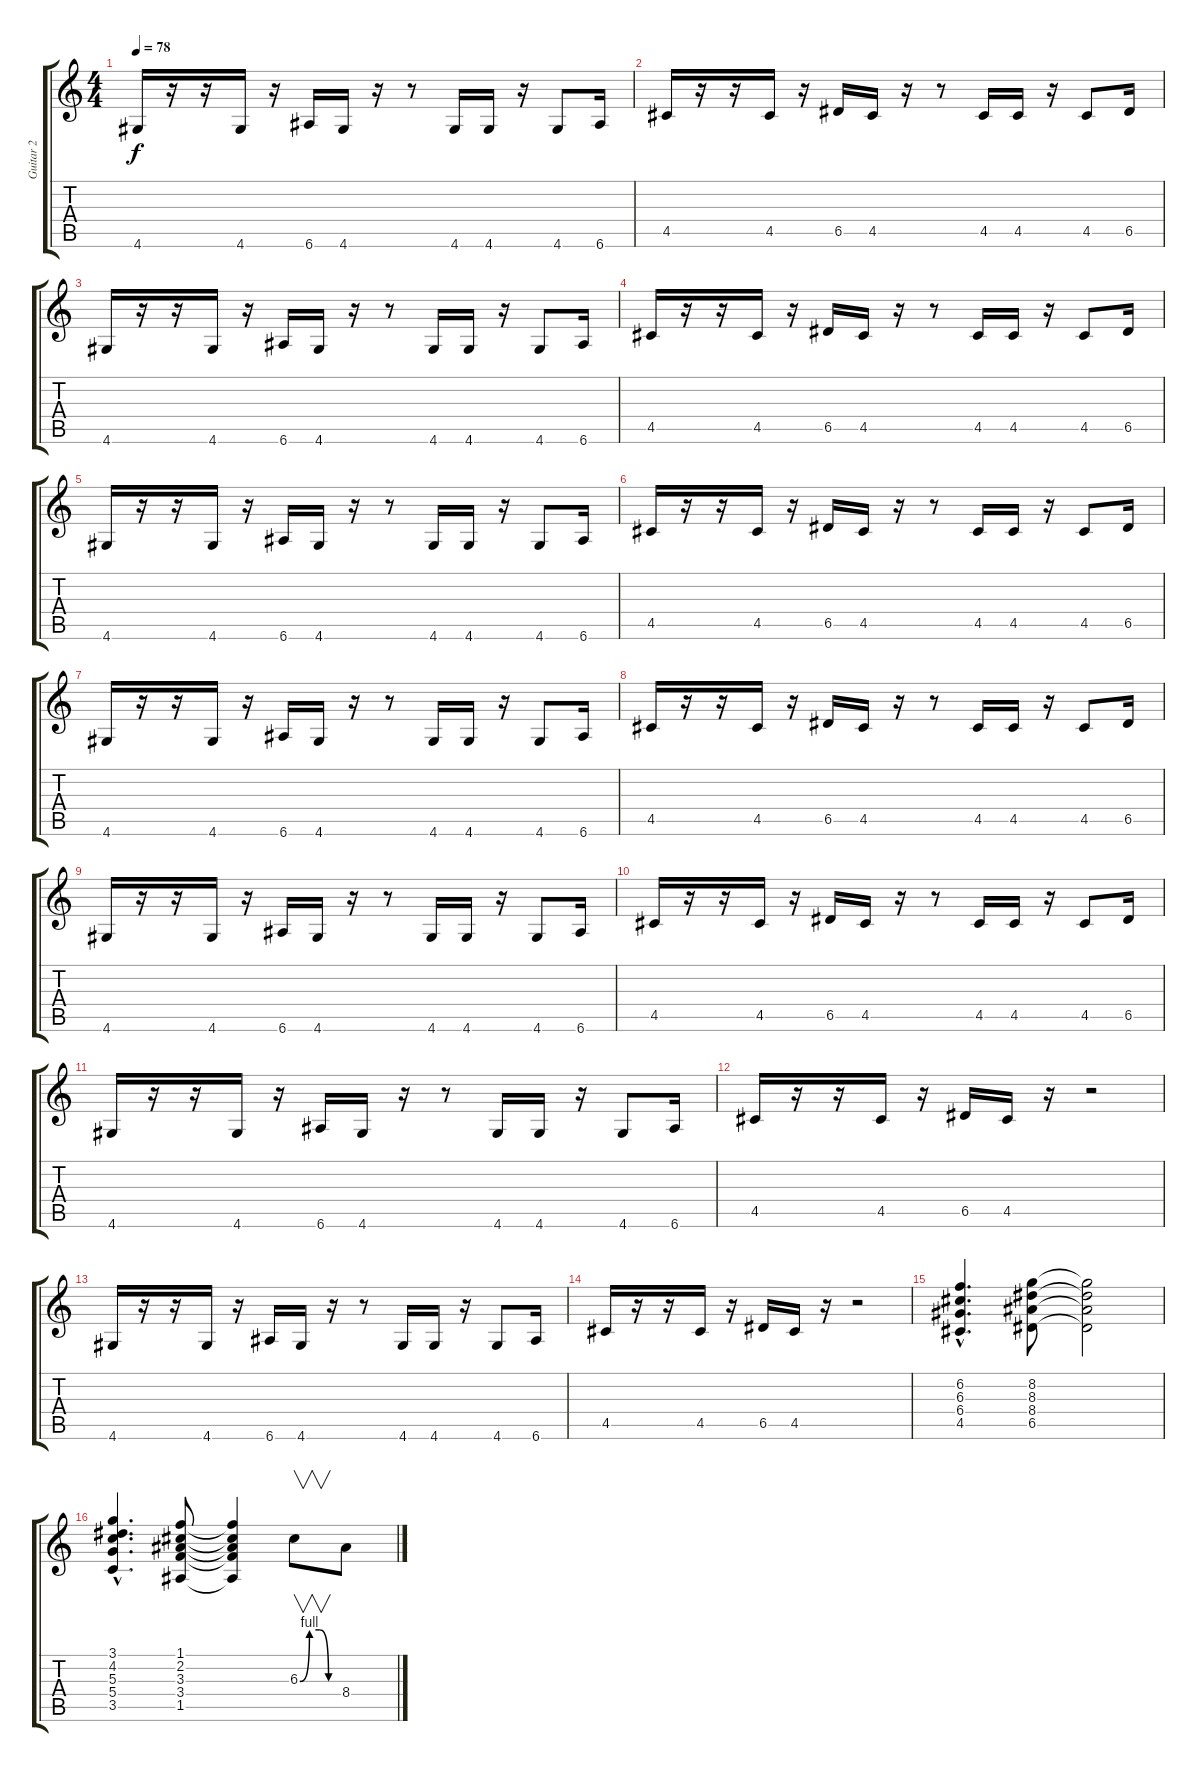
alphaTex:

\track ("Guitar 2" "Guitar 2") {instrument electricguitarclean}
\staff {score tabs}
\tuning (E4 B3 G3 D3 A2 E2) {hide}
\ts (4 4)
\tempo 78
\clef g2
\ks c
4.6.16{dy f} r.16 r.16 4.6.16 r.16 6.6.16 4.6.16 r.16 r.8 4.6.16 4.6.16 r.16 4.6.8 6.6.16 |
4.5.16 r.16 r.16 4.5.16 r.16 6.5.16 4.5.16 r.16 r.8 4.5.16 4.5.16 r.16 4.5.8 6.5.16 |
4.6.16 r.16 r.16 4.6.16 r.16 6.6.16 4.6.16 r.16 r.8 4.6.16 4.6.16 r.16 4.6.8 6.6.16 |
4.5.16 r.16 r.16 4.5.16 r.16 6.5.16 4.5.16 r.16 r.8 4.5.16 4.5.16 r.16 4.5.8 6.5.16 |
4.6.16 r.16 r.16 4.6.16 r.16 6.6.16 4.6.16 r.16 r.8 4.6.16 4.6.16 r.16 4.6.8 6.6.16 |
4.5.16 r.16 r.16 4.5.16 r.16 6.5.16 4.5.16 r.16 r.8 4.5.16 4.5.16 r.16 4.5.8 6.5.16 |
4.6.16 r.16 r.16 4.6.16 r.16 6.6.16 4.6.16 r.16 r.8 4.6.16 4.6.16 r.16 4.6.8 6.6.16 |
4.5.16 r.16 r.16 4.5.16 r.16 6.5.16 4.5.16 r.16 r.8 4.5.16 4.5.16 r.16 4.5.8 6.5.16 |
4.6.16 r.16 r.16 4.6.16 r.16 6.6.16 4.6.16 r.16 r.8 4.6.16 4.6.16 r.16 4.6.8 6.6.16 |
4.5.16 r.16 r.16 4.5.16 r.16 6.5.16 4.5.16 r.16 r.8 4.5.16 4.5.16 r.16 4.5.8 6.5.16 |
4.6.16 r.16 r.16 4.6.16 r.16 6.6.16 4.6.16 r.16 r.8 4.6.16 4.6.16 r.16 4.6.8 6.6.16 |
4.5.16 r.16 r.16 4.5.16 r.16 6.5.16 4.5.16 r.16 r.2 |
4.6.16 r.16 r.16 4.6.16 r.16 6.6.16 4.6.16 r.16 r.8 4.6.16 4.6.16 r.16 4.6.8 6.6.16 |
4.5.16 r.16 r.16 4.5.16 r.16 6.5.16 4.5.16 r.16 r.2 |
(6.2{hac} 6.3{hac} 6.4{hac} 4.5{hac}).4{d} (8.2 8.3 8.4 6.5).8 (8.2{t} 8.3{t} 8.4{t} 6.5{t}).2 |
(3.1{hac} 4.2{hac} 5.3{hac} 5.4{hac} 3.5{hac}).4{d} (1.1 2.2 3.3 3.4 1.5).8 (1.1{t} 2.2{t} 3.3{t} 3.4{t} 1.5{t}).4 6.3{be (custom 0 0 15 4 30 4 45 0 60 0)}.8{v} 8.4.8
